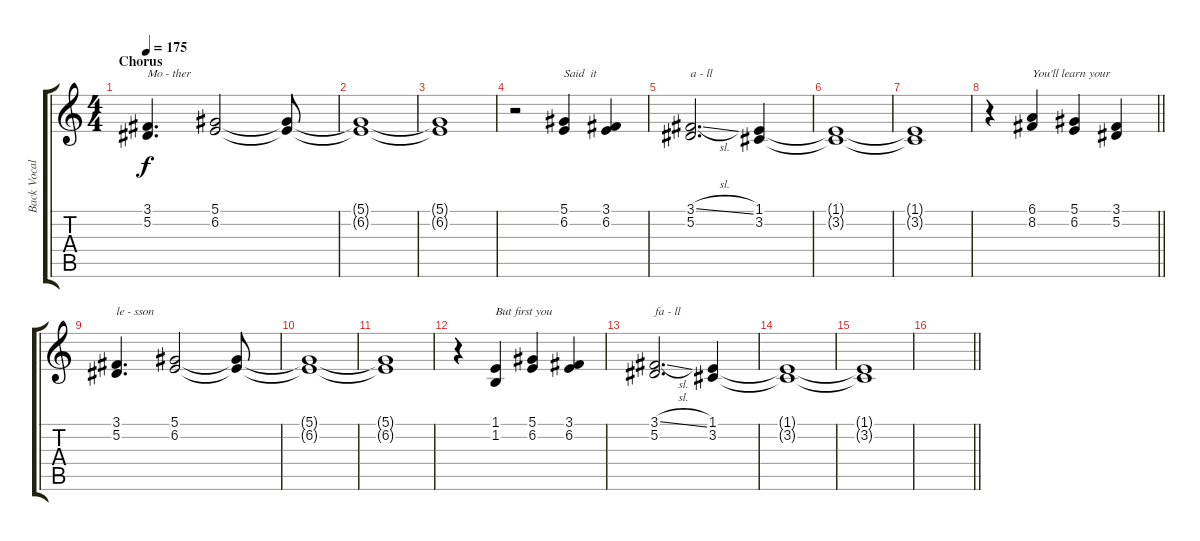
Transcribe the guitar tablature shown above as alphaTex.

\track ("Back Vocals" "Back Vocal") {instrument clarinet}
\staff {score tabs}
\tuning (Eb4 Bb3 Gb3 Db3 Ab2 Db2) {hide}
\ts (4 4)
\section ("" "Chorus")
\tempo 175
\clef g2
\ks c
(3.1 5.2).4{d txt "Mo - ther" dy f} (5.1 6.2).2 (5.1{t} 6.2{t}).8 |
(5.1{t} 6.2{t}).1 |
(5.1{t} 6.2{t}).1 |
r.2 (5.1 6.2).4{txt "Said  it"} (3.1 6.2).4 |
(3.1{sl} 5.2).2{d txt "a - ll"} (1.1 3.2).4 |
(1.1{t} 3.2{t}).1 |
(1.1{t} 3.2{t}).1 |
\barLineRight lightlight
r.4 (6.1 8.2).4{txt "You'll learn your"} (5.1 6.2).4 (3.1 5.2).4 |
(3.1 5.2).4{d txt "le - sson"} (5.1 6.2).2 (5.1{t} 6.2{t}).8 |
(5.1{t} 6.2{t}).1 |
(5.1{t} 6.2{t}).1 |
r.4 (1.1 1.2).4{txt "But first you"} (5.1 6.2).4 (3.1 6.2).4 |
(3.1{sl} 5.2).2{d txt "fa - ll"} (1.1 3.2).4 |
(1.1{t} 3.2{t}).1 |
(1.1{t} 3.2{t}).1 |
\barLineRight lightlight
